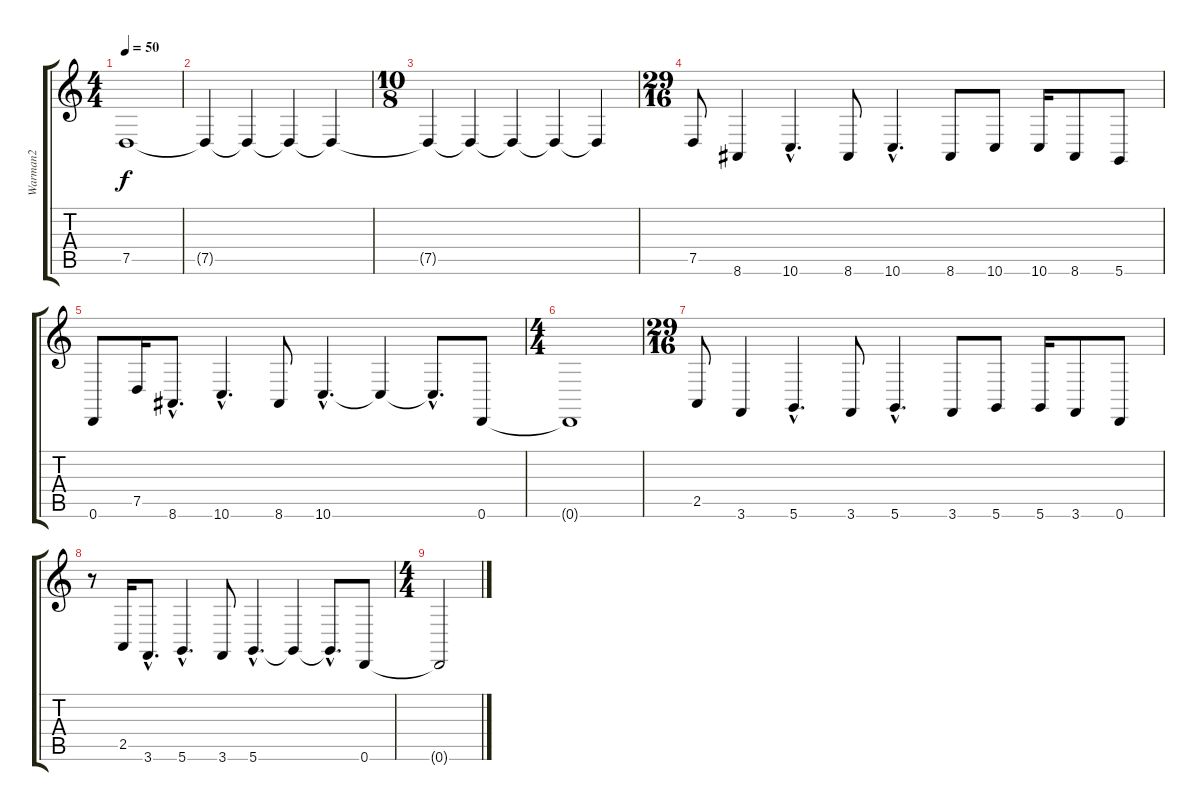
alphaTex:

\track ("Warman2" "Warman2") {instrument synthvoice}
\staff {score tabs}
\tuning (D4 A3 F3 C3 G2 D2) {hide}
\ts (4 4)
\tempo 50
\clef g2
\ks c
7.5.1{dy f instrument synthvoice} |
7.5{t}.4 7.5{t}.4 7.5{t}.4 7.5{t}.4 |
\ts (10 8)
7.5{t}.4 7.5{t}.4 7.5{t}.4 7.5{t}.4 7.5{t}.4 |
\ts (29 16)
7.5.8 8.6.4 10.6{hac}.4{d} 8.6.8 10.6{hac}.4{d} 8.6.8 10.6.8 10.6.16 8.6.8 5.6.8 |
0.6.8 7.5.16 8.6{hac}.8{d} 10.6{hac}.4{d} 8.6.8 10.6{hac}.4{d} 10.6{t}.4 10.6{hac t}.8{d} 0.6.8 |
\ts (4 4)
0.6{t}.1 |
\ts (29 16)
2.5.8 3.6.4 5.6{hac}.4{d} 3.6.8 5.6{hac}.4{d} 3.6.8 5.6.8 5.6.16 3.6.8 0.6.8 |
r.8 2.5.16 3.6{hac}.8{d} 5.6{hac}.4{d} 3.6.8 5.6{hac}.4{d} 5.6{t}.4 5.6{hac t}.8{d} 0.6.8 |
\ts (4 4)
0.6{t}.2
